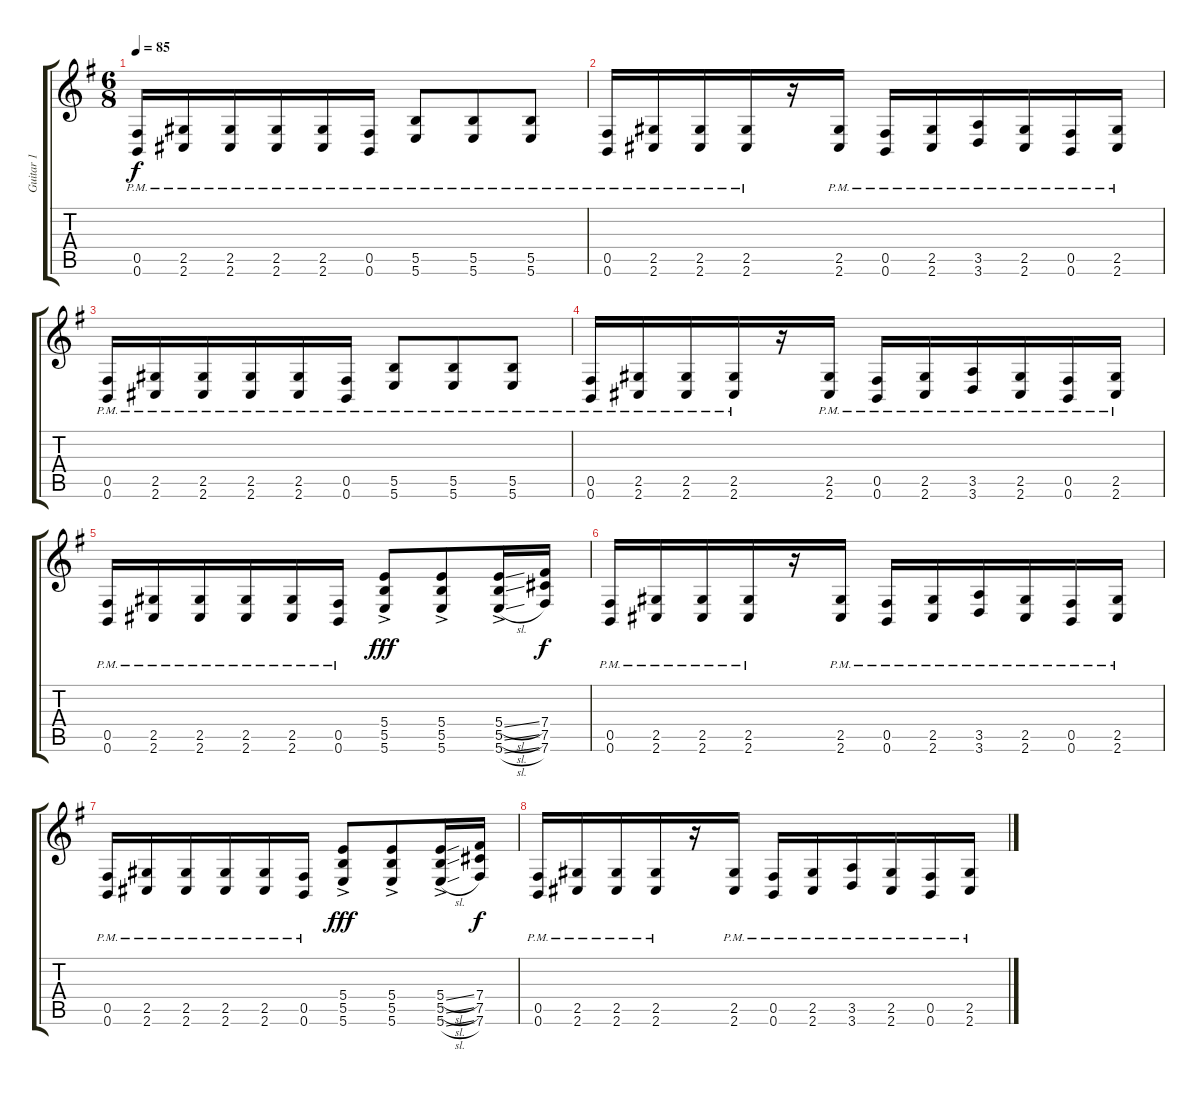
\track ("Guitar 1" "Guitar 1") {instrument distortionguitar}
\staff {score tabs}
\tuning (Db4 Ab3 E3 B2 Gb2 B1) {hide}
\ts (6 8)
\tempo 85
\clef g2
\ks eminor
(0.5{pm} 0.6{pm}).16{dy f} (2.5{pm} 2.6{pm}).16 (2.5{pm} 2.6{pm}).16 (2.5{pm} 2.6{pm}).16 (2.5{pm} 2.6{pm}).16 (0.5{pm} 0.6{pm}).16 (5.5{pm} 5.6{pm}).8 (5.5{pm} 5.6{pm}).8 (5.5{pm} 5.6{pm}).8 |
(0.5{pm} 0.6{pm}).16 (2.5{pm} 2.6{pm}).16 (2.5{pm} 2.6{pm}).16 (2.5{pm} 2.6{pm}).16 r.16 (2.5{pm} 2.6{pm}).16 (0.5{pm} 0.6{pm}).16 (2.5{pm} 2.6{pm}).16 (3.5{pm} 3.6{pm}).16 (2.5{pm} 2.6{pm}).16 (0.5{pm} 0.6{pm}).16 (2.5{pm} 2.6{pm}).16 |
(0.5{pm} 0.6{pm}).16 (2.5{pm} 2.6{pm}).16 (2.5{pm} 2.6{pm}).16 (2.5{pm} 2.6{pm}).16 (2.5{pm} 2.6{pm}).16 (0.5{pm} 0.6{pm}).16 (5.5{pm} 5.6{pm}).8 (5.5{pm} 5.6{pm}).8 (5.5{pm} 5.6{pm}).8 |
(0.5{pm} 0.6{pm}).16 (2.5{pm} 2.6{pm}).16 (2.5{pm} 2.6{pm}).16 (2.5{pm} 2.6{pm}).16 r.16 (2.5{pm} 2.6{pm}).16 (0.5{pm} 0.6{pm}).16 (2.5{pm} 2.6{pm}).16 (3.5{pm} 3.6{pm}).16 (2.5{pm} 2.6{pm}).16 (0.5{pm} 0.6{pm}).16 (2.5{pm} 2.6{pm}).16 |
(0.5{pm} 0.6{pm}).16 (2.5{pm} 2.6{pm}).16 (2.5{pm} 2.6{pm}).16 (2.5{pm} 2.6{pm}).16 (2.5{pm} 2.6{pm}).16 (0.5{pm} 0.6{pm}).16 (5.4{ac} 5.5{ac} 5.6{ac}).8{dy fff} (5.4{ac} 5.5{ac} 5.6{ac}).8 (5.4{sl ac} 5.5{sl ac} 5.6{sl ac}).16 (7.4 7.5 7.6).16{dy f} |
(0.5{pm} 0.6{pm}).16 (2.5{pm} 2.6{pm}).16 (2.5{pm} 2.6{pm}).16 (2.5{pm} 2.6{pm}).16 r.16 (2.5{pm} 2.6{pm}).16 (0.5{pm} 0.6{pm}).16 (2.5{pm} 2.6{pm}).16 (3.5{pm} 3.6{pm}).16 (2.5{pm} 2.6{pm}).16 (0.5{pm} 0.6{pm}).16 (2.5{pm} 2.6{pm}).16 |
(0.5{pm} 0.6{pm}).16 (2.5{pm} 2.6{pm}).16 (2.5{pm} 2.6{pm}).16 (2.5{pm} 2.6{pm}).16 (2.5{pm} 2.6{pm}).16 (0.5{pm} 0.6{pm}).16 (5.4{ac} 5.5{ac} 5.6{ac}).8{dy fff} (5.4{ac} 5.5{ac} 5.6{ac}).8 (5.4{sl ac} 5.5{sl ac} 5.6{sl ac}).16 (7.4 7.5 7.6).16{dy f} |
(0.5{pm} 0.6{pm}).16 (2.5{pm} 2.6{pm}).16 (2.5{pm} 2.6{pm}).16 (2.5{pm} 2.6{pm}).16 r.16 (2.5{pm} 2.6{pm}).16 (0.5{pm} 0.6{pm}).16 (2.5{pm} 2.6{pm}).16 (3.5{pm} 3.6{pm}).16 (2.5{pm} 2.6{pm}).16 (0.5{pm} 0.6{pm}).16 (2.5{pm} 2.6{pm}).16
